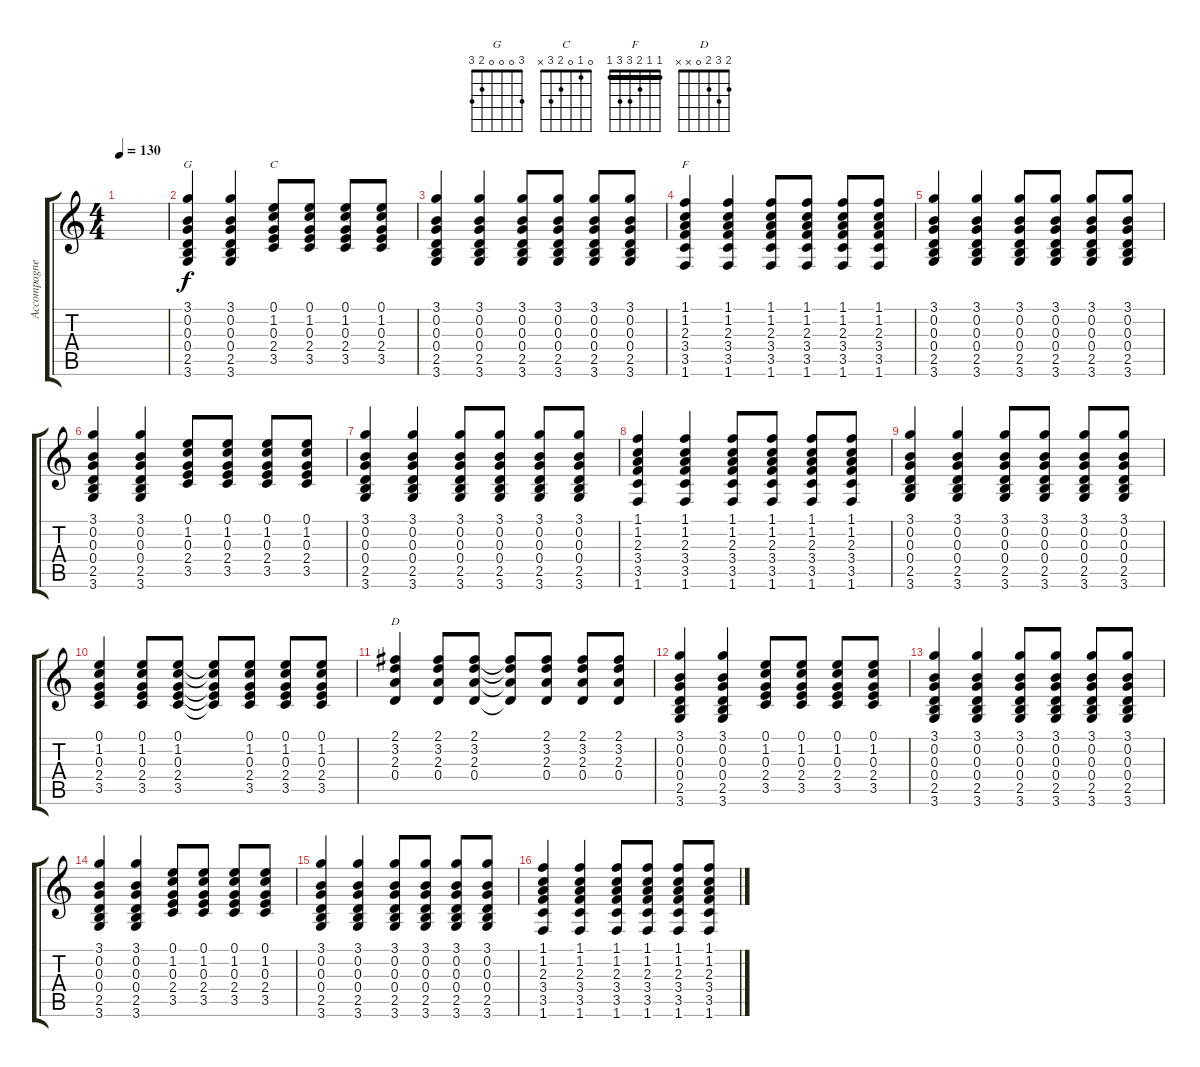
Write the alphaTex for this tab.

\track ("Accompagnement" "Accompagne") {instrument acousticguitarsteel}
\staff {score tabs}
\tuning (E4 B3 G3 D3 A2 E2) {hide}
\chord ("G" 3 0 0 0 2 3)
\chord ("C" 0 1 0 2 3 x)
\chord ("F" 1 1 2 3 3 1) {barre 1}
\chord ("D" 2 3 2 0 x x)
\ts (4 4)
\tempo 130
\clef g2
\ks c
|
(3.1 0.2 0.3 0.4 2.5 3.6).4{ch "G"} (3.1 0.2 0.3 0.4 2.5 3.6).4 (0.1 1.2 0.3 2.4 3.5).8{ch "C"} (0.1 1.2 0.3 2.4 3.5).8 (0.1 1.2 0.3 2.4 3.5).8 (0.1 1.2 0.3 2.4 3.5).8 |
(3.1 0.2 0.3 0.4 2.5 3.6).4 (3.1 0.2 0.3 0.4 2.5 3.6).4 (3.1 0.2 0.3 0.4 2.5 3.6).8 (3.1 0.2 0.3 0.4 2.5 3.6).8 (3.1 0.2 0.3 0.4 2.5 3.6).8 (3.1 0.2 0.3 0.4 2.5 3.6).8 |
(1.1 1.2 2.3 3.4 3.5 1.6).4{ch "F"} (1.1 1.2 2.3 3.4 3.5 1.6).4 (1.1 1.2 2.3 3.4 3.5 1.6).8 (1.1 1.2 2.3 3.4 3.5 1.6).8 (1.1 1.2 2.3 3.4 3.5 1.6).8 (1.1 1.2 2.3 3.4 3.5 1.6).8 |
(3.1 0.2 0.3 0.4 2.5 3.6).4 (3.1 0.2 0.3 0.4 2.5 3.6).4 (3.1 0.2 0.3 0.4 2.5 3.6).8 (3.1 0.2 0.3 0.4 2.5 3.6).8 (3.1 0.2 0.3 0.4 2.5 3.6).8 (3.1 0.2 0.3 0.4 2.5 3.6).8 |
(3.1 0.2 0.3 0.4 2.5 3.6).4 (3.1 0.2 0.3 0.4 2.5 3.6).4 (0.1 1.2 0.3 2.4 3.5).8 (0.1 1.2 0.3 2.4 3.5).8 (0.1 1.2 0.3 2.4 3.5).8 (0.1 1.2 0.3 2.4 3.5).8 |
(3.1 0.2 0.3 0.4 2.5 3.6).4 (3.1 0.2 0.3 0.4 2.5 3.6).4 (3.1 0.2 0.3 0.4 2.5 3.6).8 (3.1 0.2 0.3 0.4 2.5 3.6).8 (3.1 0.2 0.3 0.4 2.5 3.6).8 (3.1 0.2 0.3 0.4 2.5 3.6).8 |
(1.1 1.2 2.3 3.4 3.5 1.6).4 (1.1 1.2 2.3 3.4 3.5 1.6).4 (1.1 1.2 2.3 3.4 3.5 1.6).8 (1.1 1.2 2.3 3.4 3.5 1.6).8 (1.1 1.2 2.3 3.4 3.5 1.6).8 (1.1 1.2 2.3 3.4 3.5 1.6).8 |
(3.1 0.2 0.3 0.4 2.5 3.6).4 (3.1 0.2 0.3 0.4 2.5 3.6).4 (3.1 0.2 0.3 0.4 2.5 3.6).8 (3.1 0.2 0.3 0.4 2.5 3.6).8 (3.1 0.2 0.3 0.4 2.5 3.6).8 (3.1 0.2 0.3 0.4 2.5 3.6).8 |
(0.1 1.2 0.3 2.4 3.5).4 (0.1 1.2 0.3 2.4 3.5).8 (0.1 1.2 0.3 2.4 3.5).8 (0.1{t} 1.2{t} 0.3{t} 2.4{t} 3.5{t}).8 (0.1 1.2 0.3 2.4 3.5).8 (0.1 1.2 0.3 2.4 3.5).8 (0.1 1.2 0.3 2.4 3.5).8 |
(2.1 3.2 2.3 0.4).4{ch "D"} (2.1 3.2 2.3 0.4).8 (2.1 3.2 2.3 0.4).8 (2.1{t} 3.2{t} 2.3{t} 0.4{t}).8 (2.1 3.2 2.3 0.4).8 (2.1 3.2 2.3 0.4).8 (2.1 3.2 2.3 0.4).8 |
(3.1 0.2 0.3 0.4 2.5 3.6).4 (3.1 0.2 0.3 0.4 2.5 3.6).4 (0.1 1.2 0.3 2.4 3.5).8 (0.1 1.2 0.3 2.4 3.5).8 (0.1 1.2 0.3 2.4 3.5).8 (0.1 1.2 0.3 2.4 3.5).8 |
(3.1 0.2 0.3 0.4 2.5 3.6).4 (3.1 0.2 0.3 0.4 2.5 3.6).4 (3.1 0.2 0.3 0.4 2.5 3.6).8 (3.1 0.2 0.3 0.4 2.5 3.6).8 (3.1 0.2 0.3 0.4 2.5 3.6).8 (3.1 0.2 0.3 0.4 2.5 3.6).8 |
(3.1 0.2 0.3 0.4 2.5 3.6).4 (3.1 0.2 0.3 0.4 2.5 3.6).4 (0.1 1.2 0.3 2.4 3.5).8 (0.1 1.2 0.3 2.4 3.5).8 (0.1 1.2 0.3 2.4 3.5).8 (0.1 1.2 0.3 2.4 3.5).8 |
(3.1 0.2 0.3 0.4 2.5 3.6).4 (3.1 0.2 0.3 0.4 2.5 3.6).4 (3.1 0.2 0.3 0.4 2.5 3.6).8 (3.1 0.2 0.3 0.4 2.5 3.6).8 (3.1 0.2 0.3 0.4 2.5 3.6).8 (3.1 0.2 0.3 0.4 2.5 3.6).8 |
(1.1 1.2 2.3 3.4 3.5 1.6).4 (1.1 1.2 2.3 3.4 3.5 1.6).4 (1.1 1.2 2.3 3.4 3.5 1.6).8 (1.1 1.2 2.3 3.4 3.5 1.6).8 (1.1 1.2 2.3 3.4 3.5 1.6).8 (1.1 1.2 2.3 3.4 3.5 1.6).8
